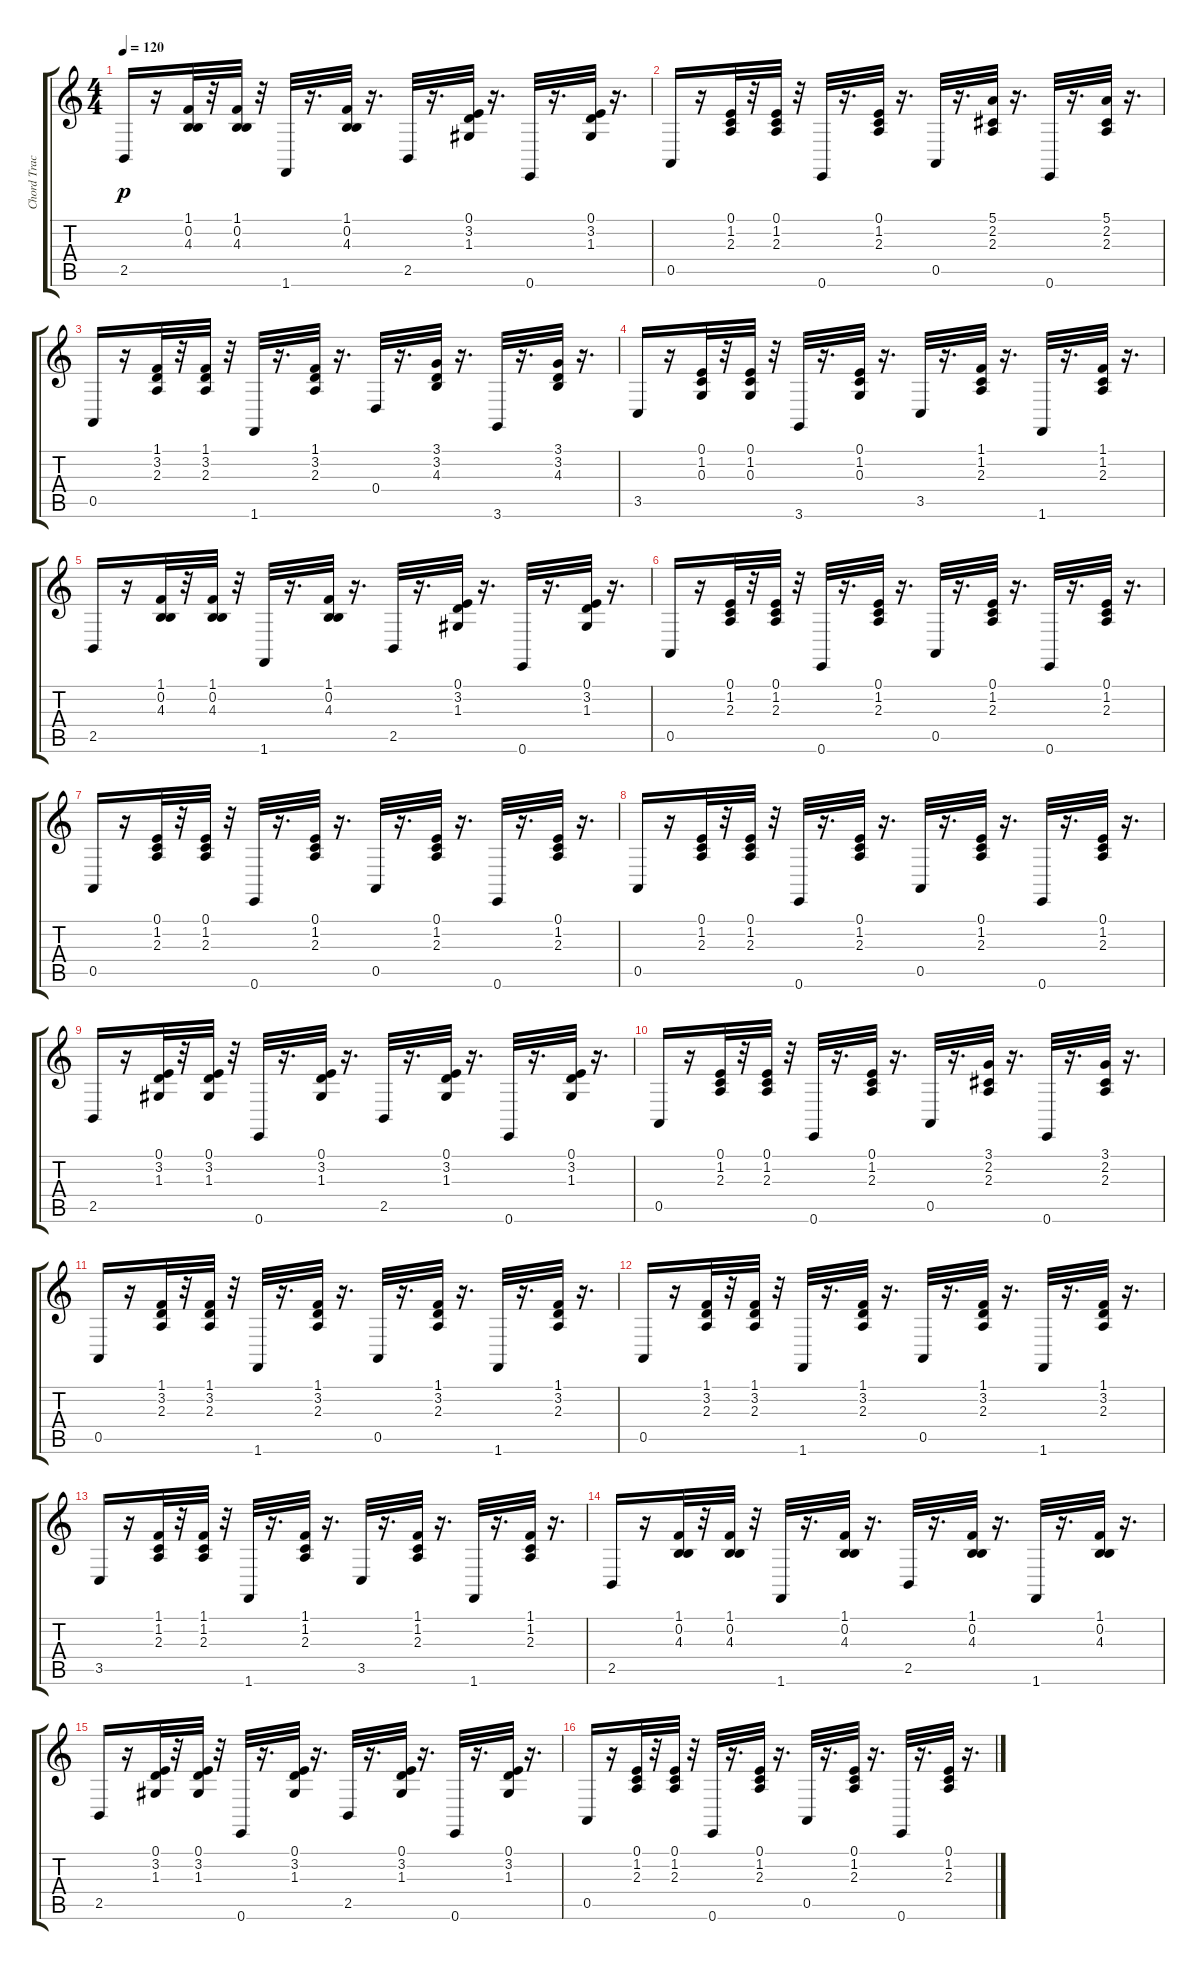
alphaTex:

\track ("Chord Track" "Chord Trac") {instrument acousticgrandpiano}
\staff {score tabs}
\tuning (E4 B3 G3 D3 A2 E2) {hide}
\ts (4 4)
\tempo 120
\clef g2
\ks c
2.5.16{dy p} r.16 (1.1 0.2 4.3).32 r.32 (1.1 0.2 4.3).32 r.32 1.6.32 r.16{d} (1.1 0.2 4.3).32 r.16{d} 2.5.32 r.16{d} (0.1 3.2 1.3).32 r.16{d} 0.6.32 r.16{d} (0.1 3.2 1.3).32 r.16{d} |
0.5.16 r.16 (0.1 1.2 2.3).32 r.32 (0.1 1.2 2.3).32 r.32 0.6.32 r.16{d} (0.1 1.2 2.3).32 r.16{d} 0.5.32 r.16{d} (5.1 2.2 2.3).32 r.16{d} 0.6.32 r.16{d} (5.1 2.2 2.3).32 r.16{d} |
0.5.16 r.16 (1.1 3.2 2.3).32 r.32 (1.1 3.2 2.3).32 r.32 1.6.32 r.16{d} (1.1 3.2 2.3).32 r.16{d} 0.4.32 r.16{d} (3.1 3.2 4.3).32 r.16{d} 3.6.32 r.16{d} (3.1 3.2 4.3).32 r.16{d} |
3.5.16 r.16 (0.1 1.2 0.3).32 r.32 (0.1 1.2 0.3).32 r.32 3.6.32 r.16{d} (0.1 1.2 0.3).32 r.16{d} 3.5.32 r.16{d} (1.1 1.2 2.3).32 r.16{d} 1.6.32 r.16{d} (1.1 1.2 2.3).32 r.16{d} |
2.5.16 r.16 (1.1 0.2 4.3).32 r.32 (1.1 0.2 4.3).32 r.32 1.6.32 r.16{d} (1.1 0.2 4.3).32 r.16{d} 2.5.32 r.16{d} (0.1 3.2 1.3).32 r.16{d} 0.6.32 r.16{d} (0.1 3.2 1.3).32 r.16{d} |
0.5.16 r.16 (0.1 1.2 2.3).32 r.32 (0.1 1.2 2.3).32 r.32 0.6.32 r.16{d} (0.1 1.2 2.3).32 r.16{d} 0.5.32 r.16{d} (0.1 1.2 2.3).32 r.16{d} 0.6.32 r.16{d} (0.1 1.2 2.3).32 r.16{d} |
0.5.16 r.16 (0.1 1.2 2.3).32 r.32 (0.1 1.2 2.3).32 r.32 0.6.32 r.16{d} (0.1 1.2 2.3).32 r.16{d} 0.5.32 r.16{d} (0.1 1.2 2.3).32 r.16{d} 0.6.32 r.16{d} (0.1 1.2 2.3).32 r.16{d} |
0.5.16 r.16 (0.1 1.2 2.3).32 r.32 (0.1 1.2 2.3).32 r.32 0.6.32 r.16{d} (0.1 1.2 2.3).32 r.16{d} 0.5.32 r.16{d} (0.1 1.2 2.3).32 r.16{d} 0.6.32 r.16{d} (0.1 1.2 2.3).32 r.16{d} |
2.5.16 r.16 (0.1 3.2 1.3).32 r.32 (0.1 3.2 1.3).32 r.32 0.6.32 r.16{d} (0.1 3.2 1.3).32 r.16{d} 2.5.32 r.16{d} (0.1 3.2 1.3).32 r.16{d} 0.6.32 r.16{d} (0.1 3.2 1.3).32 r.16{d} |
0.5.16 r.16 (0.1 1.2 2.3).32 r.32 (0.1 1.2 2.3).32 r.32 0.6.32 r.16{d} (0.1 1.2 2.3).32 r.16{d} 0.5.32 r.16{d} (3.1 2.2 2.3).32 r.16{d} 0.6.32 r.16{d} (3.1 2.2 2.3).32 r.16{d} |
0.5.16 r.16 (1.1 3.2 2.3).32 r.32 (1.1 3.2 2.3).32 r.32 1.6.32 r.16{d} (1.1 3.2 2.3).32 r.16{d} 0.5.32 r.16{d} (1.1 3.2 2.3).32 r.16{d} 1.6.32 r.16{d} (1.1 3.2 2.3).32 r.16{d} |
0.5.16 r.16 (1.1 3.2 2.3).32 r.32 (1.1 3.2 2.3).32 r.32 1.6.32 r.16{d} (1.1 3.2 2.3).32 r.16{d} 0.5.32 r.16{d} (1.1 3.2 2.3).32 r.16{d} 1.6.32 r.16{d} (1.1 3.2 2.3).32 r.16{d} |
3.5.16 r.16 (1.1 1.2 2.3).32 r.32 (1.1 1.2 2.3).32 r.32 1.6.32 r.16{d} (1.1 1.2 2.3).32 r.16{d} 3.5.32 r.16{d} (1.1 1.2 2.3).32 r.16{d} 1.6.32 r.16{d} (1.1 1.2 2.3).32 r.16{d} |
2.5.16 r.16 (1.1 0.2 4.3).32 r.32 (1.1 0.2 4.3).32 r.32 1.6.32 r.16{d} (1.1 0.2 4.3).32 r.16{d} 2.5.32 r.16{d} (1.1 0.2 4.3).32 r.16{d} 1.6.32 r.16{d} (1.1 0.2 4.3).32 r.16{d} |
2.5.16 r.16 (0.1 3.2 1.3).32 r.32 (0.1 3.2 1.3).32 r.32 0.6.32 r.16{d} (0.1 3.2 1.3).32 r.16{d} 2.5.32 r.16{d} (0.1 3.2 1.3).32 r.16{d} 0.6.32 r.16{d} (0.1 3.2 1.3).32 r.16{d} |
0.5.16 r.16 (0.1 1.2 2.3).32 r.32 (0.1 1.2 2.3).32 r.32 0.6.32 r.16{d} (0.1 1.2 2.3).32 r.16{d} 0.5.32 r.16{d} (0.1 1.2 2.3).32 r.16{d} 0.6.32 r.16{d} (0.1 1.2 2.3).32 r.16{d}
